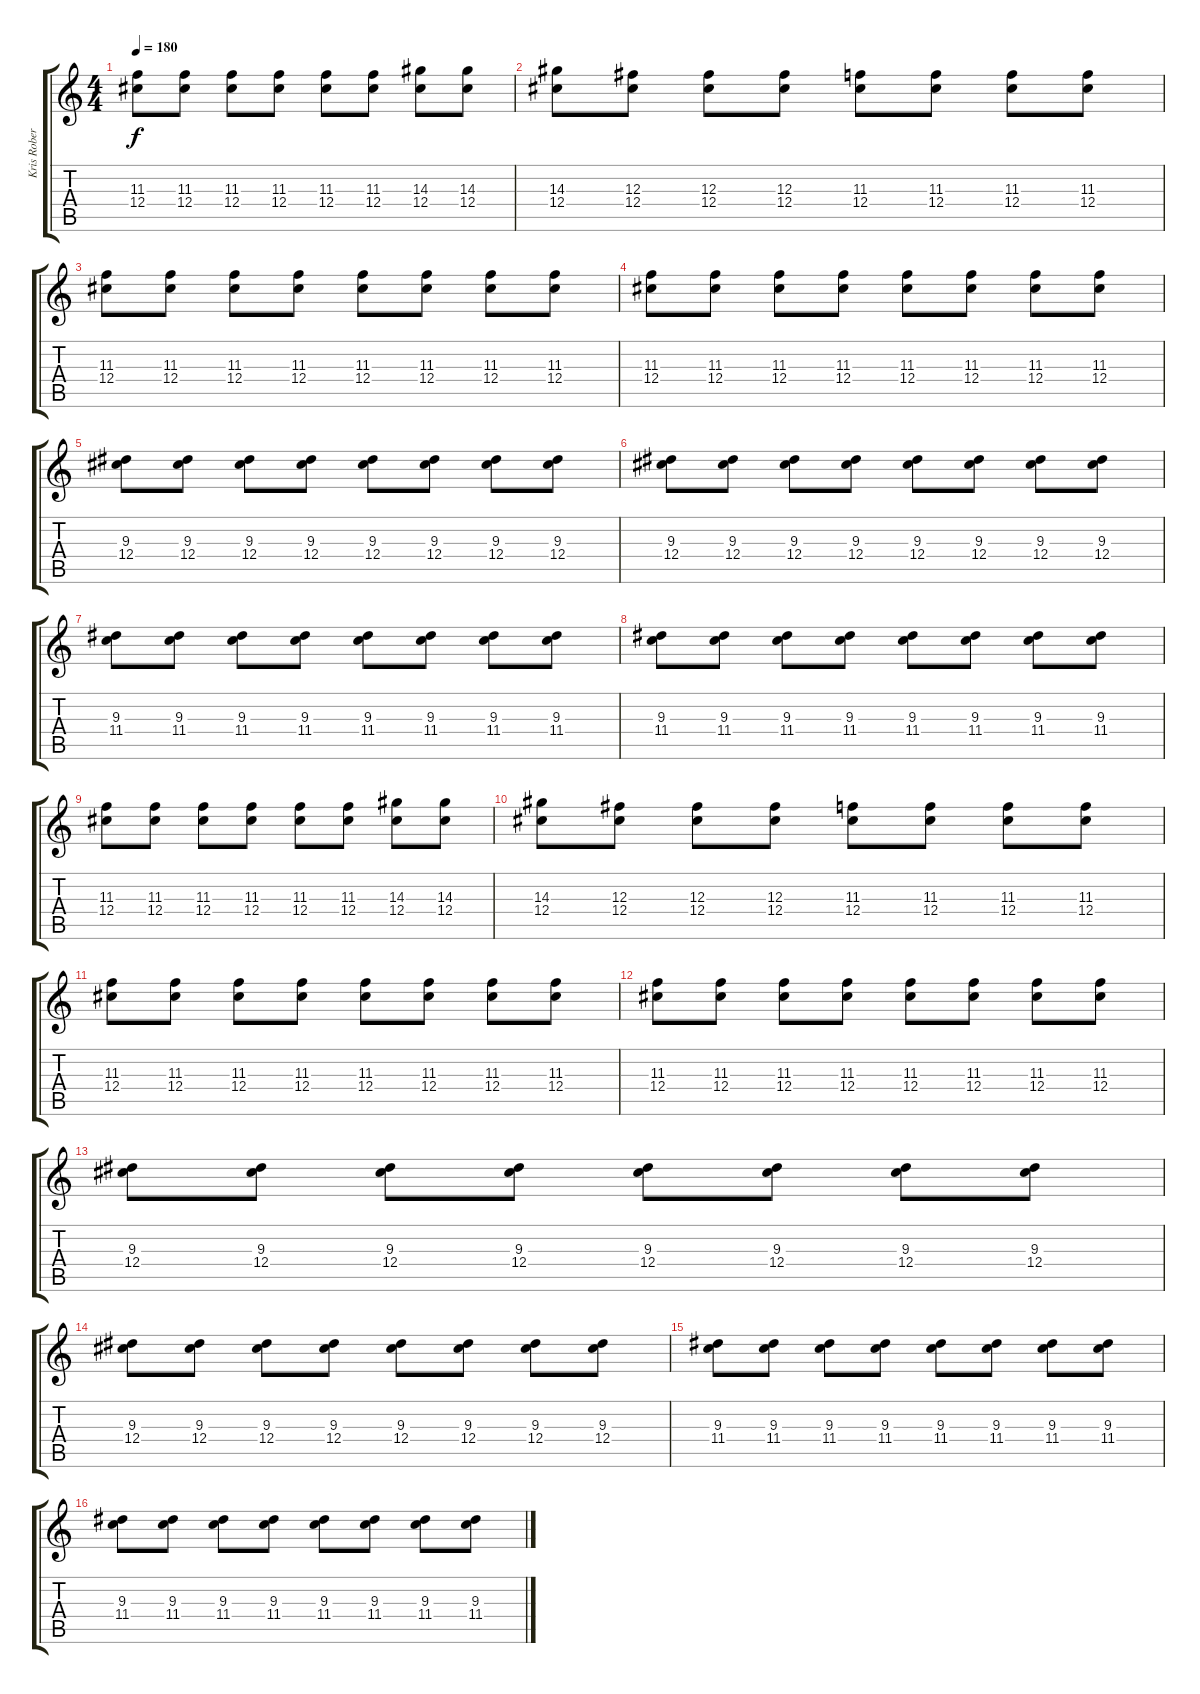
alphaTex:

\track ("Kris Roberts" "Kris Rober") {instrument distortionguitar}
\staff {score tabs}
\tuning (Eb4 Bb3 Gb3 Db3 Ab2 Db2) {hide}
\ts (4 4)
\tempo 180
\clef g2
\ks c
(11.3 12.4).8{dy f} (11.3 12.4).8 (11.3 12.4).8 (11.3 12.4).8 (11.3 12.4).8 (11.3 12.4).8 (14.3 12.4).8 (14.3 12.4).8 |
(14.3 12.4).8 (12.3 12.4).8 (12.3 12.4).8 (12.3 12.4).8 (11.3 12.4).8 (11.3 12.4).8 (11.3 12.4).8 (11.3 12.4).8 |
(11.3 12.4).8 (11.3 12.4).8 (11.3 12.4).8 (11.3 12.4).8 (11.3 12.4).8 (11.3 12.4).8 (11.3 12.4).8 (11.3 12.4).8 |
(11.3 12.4).8 (11.3 12.4).8 (11.3 12.4).8 (11.3 12.4).8 (11.3 12.4).8 (11.3 12.4).8 (11.3 12.4).8 (11.3 12.4).8 |
(9.3 12.4).8 (9.3 12.4).8 (9.3 12.4).8 (9.3 12.4).8 (9.3 12.4).8 (9.3 12.4).8 (9.3 12.4).8 (9.3 12.4).8 |
(9.3 12.4).8 (9.3 12.4).8 (9.3 12.4).8 (9.3 12.4).8 (9.3 12.4).8 (9.3 12.4).8 (9.3 12.4).8 (9.3 12.4).8 |
(9.3 11.4).8 (9.3 11.4).8 (9.3 11.4).8 (9.3 11.4).8 (9.3 11.4).8 (9.3 11.4).8 (9.3 11.4).8 (9.3 11.4).8 |
(9.3 11.4).8 (9.3 11.4).8 (9.3 11.4).8 (9.3 11.4).8 (9.3 11.4).8 (9.3 11.4).8 (9.3 11.4).8 (9.3 11.4).8 |
(11.3 12.4).8 (11.3 12.4).8 (11.3 12.4).8 (11.3 12.4).8 (11.3 12.4).8 (11.3 12.4).8 (14.3 12.4).8 (14.3 12.4).8 |
(14.3 12.4).8 (12.3 12.4).8 (12.3 12.4).8 (12.3 12.4).8 (11.3 12.4).8 (11.3 12.4).8 (11.3 12.4).8 (11.3 12.4).8 |
(11.3 12.4).8 (11.3 12.4).8 (11.3 12.4).8 (11.3 12.4).8 (11.3 12.4).8 (11.3 12.4).8 (11.3 12.4).8 (11.3 12.4).8 |
(11.3 12.4).8 (11.3 12.4).8 (11.3 12.4).8 (11.3 12.4).8 (11.3 12.4).8 (11.3 12.4).8 (11.3 12.4).8 (11.3 12.4).8 |
(9.3 12.4).8 (9.3 12.4).8 (9.3 12.4).8 (9.3 12.4).8 (9.3 12.4).8 (9.3 12.4).8 (9.3 12.4).8 (9.3 12.4).8 |
(9.3 12.4).8 (9.3 12.4).8 (9.3 12.4).8 (9.3 12.4).8 (9.3 12.4).8 (9.3 12.4).8 (9.3 12.4).8 (9.3 12.4).8 |
(9.3 11.4).8 (9.3 11.4).8 (9.3 11.4).8 (9.3 11.4).8 (9.3 11.4).8 (9.3 11.4).8 (9.3 11.4).8 (9.3 11.4).8 |
(9.3 11.4).8 (9.3 11.4).8 (9.3 11.4).8 (9.3 11.4).8 (9.3 11.4).8 (9.3 11.4).8 (9.3 11.4).8 (9.3 11.4).8
